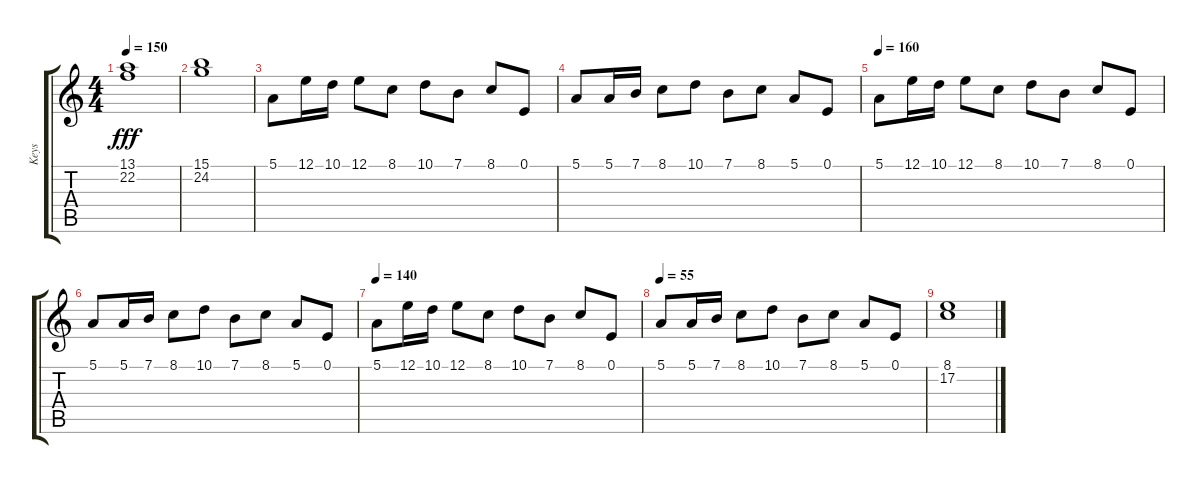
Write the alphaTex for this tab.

\track ("Keys" "Keys") {instrument electricgrandpiano}
\staff {score tabs}
\tuning (E4 B3 G3 D3 A2 E2) {hide}
\ts (4 4)
\tempo 150
\clef g2
\ks c
(13.1 22.2).1{dy fff} |
(15.1 24.2).1 |
5.1.8 12.1.16 10.1.16 12.1.8 8.1.8 10.1.8 7.1.8 8.1.8 0.1.8 |
5.1.8 5.1.16 7.1.16 8.1.8 10.1.8 7.1.8 8.1.8 5.1.8 0.1.8 |
\tempo 160
5.1.8 12.1.16 10.1.16 12.1.8 8.1.8 10.1.8 7.1.8 8.1.8 0.1.8 |
5.1.8 5.1.16 7.1.16 8.1.8 10.1.8 7.1.8 8.1.8 5.1.8 0.1.8 |
\tempo 69
\tempo 140
5.1.8 12.1.16 10.1.16 12.1.8 8.1.8 10.1.8 7.1.8 8.1.8 0.1.8 |
\tempo 55
5.1.8 5.1.16 7.1.16 8.1.8 10.1.8 7.1.8 8.1.8 5.1.8 0.1.8 |
(8.1 17.2).1
